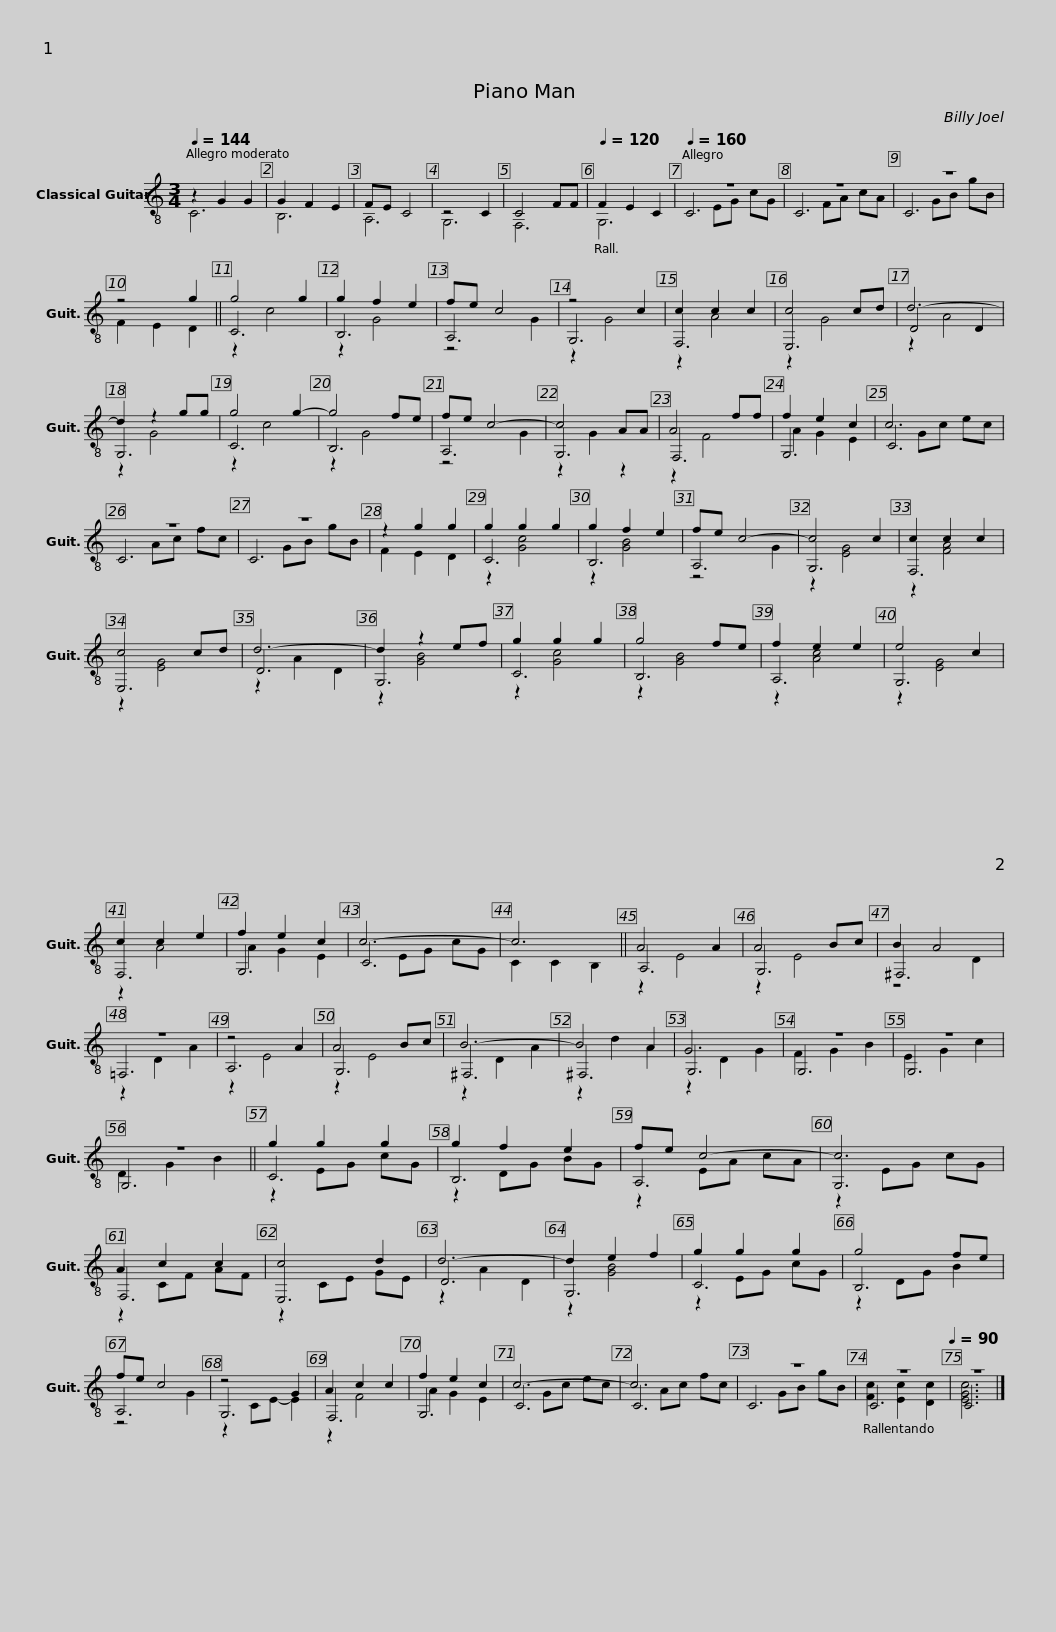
X:1
%%score ( 1 2 3 )
L:1/8
Q:1/4=144
M:3/4
I:linebreak $
K:C
V:1 treble-8
V:2 treble-8
V:3 treble-8
V:1
 z2 G2 G2 | G2 F2 E2 | FE C4 | z4 C2 | C4 FF | %5
[Q:1/4=120] F2 E2 C2 |[Q:1/4=160][Q:1/4=160] z6 | z6 | z6 | z4 g2 ||$ %10
 g4 g2 | g2 f2 e2 | fe c4 | z4 c2 | c2 c2 c2 | %15
 c4 cd | d6- | d2 z2 gg | g4 g2- | g4 fe |$ %20
 fe c4- | c4 AA | A4 ff | f2 e2 c2 | c6 | %25
 z6 | z6 | z2 g2 g2 | g2 g2 g2 |$ g2 f2 e2 | %30
 fe c4- | c4 c2 | c2 c2 c2 | c4 cd | d6- | %35
 d2 z2 ef | g2 g2 g2 | g4 fe | f2 e2 e2 |$ e4 c2 | %40
 c2 c2 e2 | f2 e2 c2 | c6- | c6 || A4 A2 | %45
 A4 Bc | B2 A4 | z6 | z4 A2 |$ A4 Bc | %50
 B6- | B4 A2 | G6 | z6 | z6 | %55
 z6 || g2 g2 g2 | g2 f2 e2 |$ fe c4- | c6 | %60
 A2 c2 c2 | c4 d2 | d6- | d2 e2 f2 | g2 g2 g2 | %65
 g4 fe |$ fe c4 | z4 G2 | A2 c2 c2 | f2 e2 c2 | %70
 c6- | c6 | z6 |[Q:1/4=140] z6[Q:1/4=120][Q:1/4=90] | z6 |] %75
V:2
 C6 | B,6 | A,6 | G,6 | F,6 | %5
 G,6 | C6 | C6 | C6 | F2 E2 D2 ||$ %10
 C6 | B,6 | A,6 | G,6 | F,6 | %15
 E,6 | D4 D2 | G,6 | C6 | B,6 |$ %20
 A,6 | G,6 | F,6 | G,6 | C6 | %25
 C6 | C6 | F2 E2 D2 | C6 |$ B,6 | %30
 A,6 | G,6 | F,6 | E,6 | D6 | %35
 G,6 | C6 | B,6 | A,6 |$ G,6 | %40
 F,6 | G,6 | C6 | C2 C2 B,2 || A,6 | %45
 G,6 | ^F,6 | =F,6 | A,6 |$ G,6 | %50
 ^F,6 | ^F,6 | G,6 | G,6 | G,6 | %55
 G,6 || C6 | B,6 |$ A,6 | G,6 | %60
 F,6 | E,6 | D6 | G,6 | C6 | %65
 B,6 |$ A,6 | G,6 | F,6 | G,6 | %70
 C6 | C6 | C6 | C6 | C6 |] %75
V:3
 x6 | x6 | x6 | x6 | x6 | %5
 x6 | x2 EG cG | x2 FA cA | x2 GB gB | x6 ||$ %10
 z2 c4 | z2 G4 | z4 G2 | z2 G4 | z2 A4 | %15
 z2 G4 | z2 A4 | z2 G4 | z2 c4 | z2 G4 |$ %20
 z4 G2 | z2 G2 z2 | z2 F4 | A2 G2 E2 | x2 Gc ec | %25
 x2 Ac fc | x2 GB gB | x6 | z2 [Gc]4 |$ z2 [GB]4 | %30
 z4 G2 | z2 [EG]4 | z2 [FA]4 | z2 [EG]4 | z2 A2 D2 | %35
 z2 [GB]4 | z2 [Gc]4 | z2 [GB]4 | z2 [Ac]4 |$ z2 [EG]4 | %40
 z2 A4 | A2 G2 E2 | x2 EG cG | x6 || z2 E4 | %45
 z2 E4 | z4 D2 | z2 D2 A2 | z2 E4 |$ z2 E4 | %50
 z2 D2 A2 | z2 d2 A2 | z2 D2 G2 | F2 G2 B2 | E2 G2 c2 | %55
 D2 G2 B2 || z2 EG cG | z2 DG BG |$ z2 EA cA | z2 EG cG | %60
 z2 CF AF | z2 CE GE | z2 A2 D2 | z2 [GB]4 | z2 EG cG | %65
 z2 DG B2 |$ z4 G2 | z2 CE- E2 | z2 F4 | A2 G2 E2 | %70
 x2 Gc ec | x2 Ac fc | x2 GB gB | [Fc]2 [Ec]2 [Dc]2 | [EGc]6 |] %75
